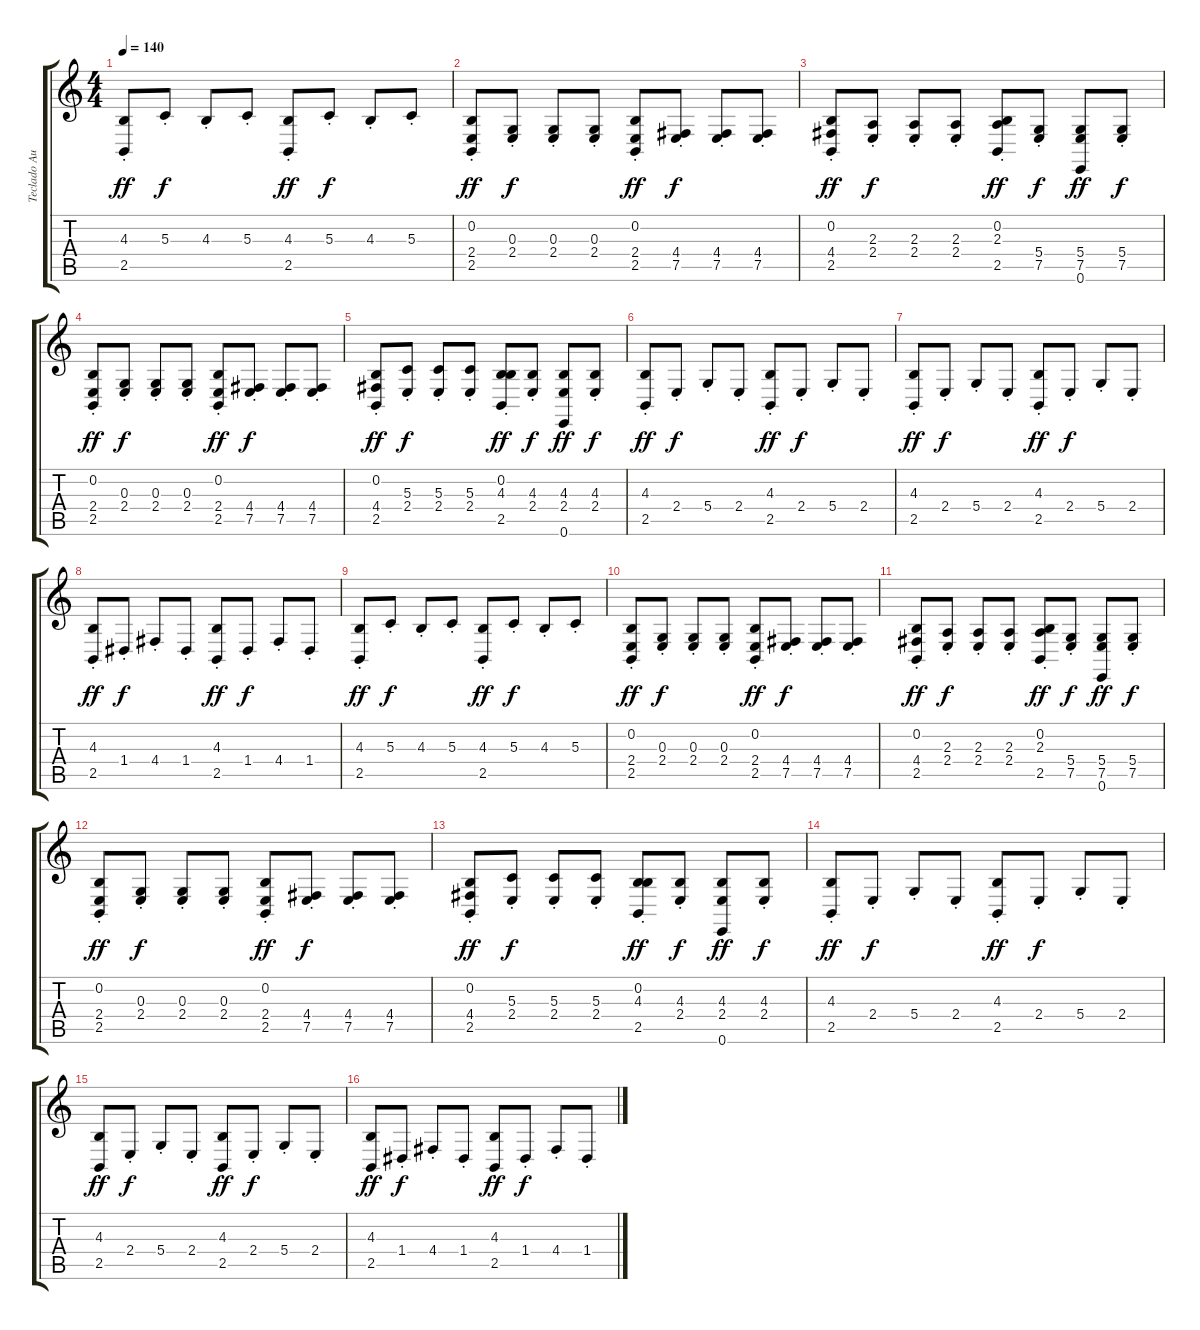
\track ("Teclado Aux" "Teclado Au") {instrument lead2sawtooth}
\staff {score tabs}
\tuning (E4 B3 G3 D3 A2 E2) {hide}
\ts (4 4)
\tempo 140
\clef g2
\ks c
(4.3{st} 2.5{st}).8{dy ff} 5.3{st}.8{dy f} 4.3{st}.8 5.3{st}.8 (4.3{st} 2.5{st}).8{dy ff} 5.3{st}.8{dy f} 4.3{st}.8 5.3{st}.8 |
(0.2{st} 2.4{st} 2.5{st}).8{dy ff} (0.3{st} 2.4{st}).8{dy f} (0.3{st} 2.4{st}).8 (0.3{st} 2.4{st}).8 (0.2{st} 2.4{st} 2.5{st}).8{dy ff} (4.4{st} 7.5{st}).8{dy f} (4.4{st} 7.5{st}).8 (4.4{st} 7.5{st}).8 |
(0.2{st} 4.4{st} 2.5{st}).8{dy ff} (2.3{st} 2.4{st}).8{dy f} (2.3{st} 2.4{st}).8 (2.3{st} 2.4{st}).8 (0.2{st} 2.3{st} 2.5{st}).8{dy ff} (5.4{st} 7.5{st}).8{dy f} (5.4{st} 7.5{st} 0.6{st}).8{dy ff} (5.4{st} 7.5{st}).8{dy f} |
(0.2{st} 2.4{st} 2.5{st}).8{dy ff} (0.3{st} 2.4{st}).8{dy f} (0.3{st} 2.4{st}).8 (0.3{st} 2.4{st}).8 (0.2{st} 2.4{st} 2.5{st}).8{dy ff} (4.4{st} 7.5{st}).8{dy f} (4.4{st} 7.5{st}).8 (4.4{st} 7.5{st}).8 |
(0.2{st} 4.4{st} 2.5{st}).8{dy ff} (5.3{st} 2.4{st}).8{dy f} (5.3{st} 2.4{st}).8 (5.3{st} 2.4{st}).8 (0.2{st} 4.3{st} 2.5{st}).8{dy ff} (4.3{st} 2.4{st}).8{dy f} (4.3{st} 2.4{st} 0.6{st}).8{dy ff} (4.3{st} 2.4{st}).8{dy f} |
(4.3{st} 2.5{st}).8{dy ff} 2.4{st}.8{dy f} 5.4{st}.8 2.4{st}.8 (4.3{st} 2.5{st}).8{dy ff} 2.4{st}.8{dy f} 5.4{st}.8 2.4{st}.8 |
(4.3{st} 2.5{st}).8{dy ff} 2.4{st}.8{dy f} 5.4{st}.8 2.4{st}.8 (4.3{st} 2.5{st}).8{dy ff} 2.4{st}.8{dy f} 5.4{st}.8 2.4{st}.8 |
(4.3{st} 2.5{st}).8{dy ff} 1.4{st}.8{dy f} 4.4{st}.8 1.4{st}.8 (4.3{st} 2.5{st}).8{dy ff} 1.4{st}.8{dy f} 4.4{st}.8 1.4{st}.8 |
(4.3{st} 2.5{st}).8{dy ff} 5.3{st}.8{dy f} 4.3{st}.8 5.3{st}.8 (4.3{st} 2.5{st}).8{dy ff} 5.3{st}.8{dy f} 4.3{st}.8 5.3{st}.8 |
(0.2{st} 2.4{st} 2.5{st}).8{dy ff} (0.3{st} 2.4{st}).8{dy f} (0.3{st} 2.4{st}).8 (0.3{st} 2.4{st}).8 (0.2{st} 2.4{st} 2.5{st}).8{dy ff} (4.4{st} 7.5{st}).8{dy f} (4.4{st} 7.5{st}).8 (4.4{st} 7.5{st}).8 |
(0.2{st} 4.4{st} 2.5{st}).8{dy ff} (2.3{st} 2.4{st}).8{dy f} (2.3{st} 2.4{st}).8 (2.3{st} 2.4{st}).8 (0.2{st} 2.3{st} 2.5{st}).8{dy ff} (5.4{st} 7.5{st}).8{dy f} (5.4{st} 7.5{st} 0.6{st}).8{dy ff} (5.4{st} 7.5{st}).8{dy f} |
(0.2{st} 2.4{st} 2.5{st}).8{dy ff} (0.3{st} 2.4{st}).8{dy f} (0.3{st} 2.4{st}).8 (0.3{st} 2.4{st}).8 (0.2{st} 2.4{st} 2.5{st}).8{dy ff} (4.4{st} 7.5{st}).8{dy f} (4.4{st} 7.5{st}).8 (4.4{st} 7.5{st}).8 |
(0.2{st} 4.4{st} 2.5{st}).8{dy ff} (5.3{st} 2.4{st}).8{dy f} (5.3{st} 2.4{st}).8 (5.3{st} 2.4{st}).8 (0.2{st} 4.3{st} 2.5{st}).8{dy ff} (4.3{st} 2.4{st}).8{dy f} (4.3{st} 2.4{st} 0.6{st}).8{dy ff} (4.3{st} 2.4{st}).8{dy f} |
(4.3{st} 2.5{st}).8{dy ff} 2.4{st}.8{dy f} 5.4{st}.8 2.4{st}.8 (4.3{st} 2.5{st}).8{dy ff} 2.4{st}.8{dy f} 5.4{st}.8 2.4{st}.8 |
(4.3{st} 2.5{st}).8{dy ff} 2.4{st}.8{dy f} 5.4{st}.8 2.4{st}.8 (4.3{st} 2.5{st}).8{dy ff} 2.4{st}.8{dy f} 5.4{st}.8 2.4{st}.8 |
(4.3{st} 2.5{st}).8{dy ff} 1.4{st}.8{dy f} 4.4{st}.8 1.4{st}.8 (4.3{st} 2.5{st}).8{dy ff} 1.4{st}.8{dy f} 4.4{st}.8 1.4{st}.8
